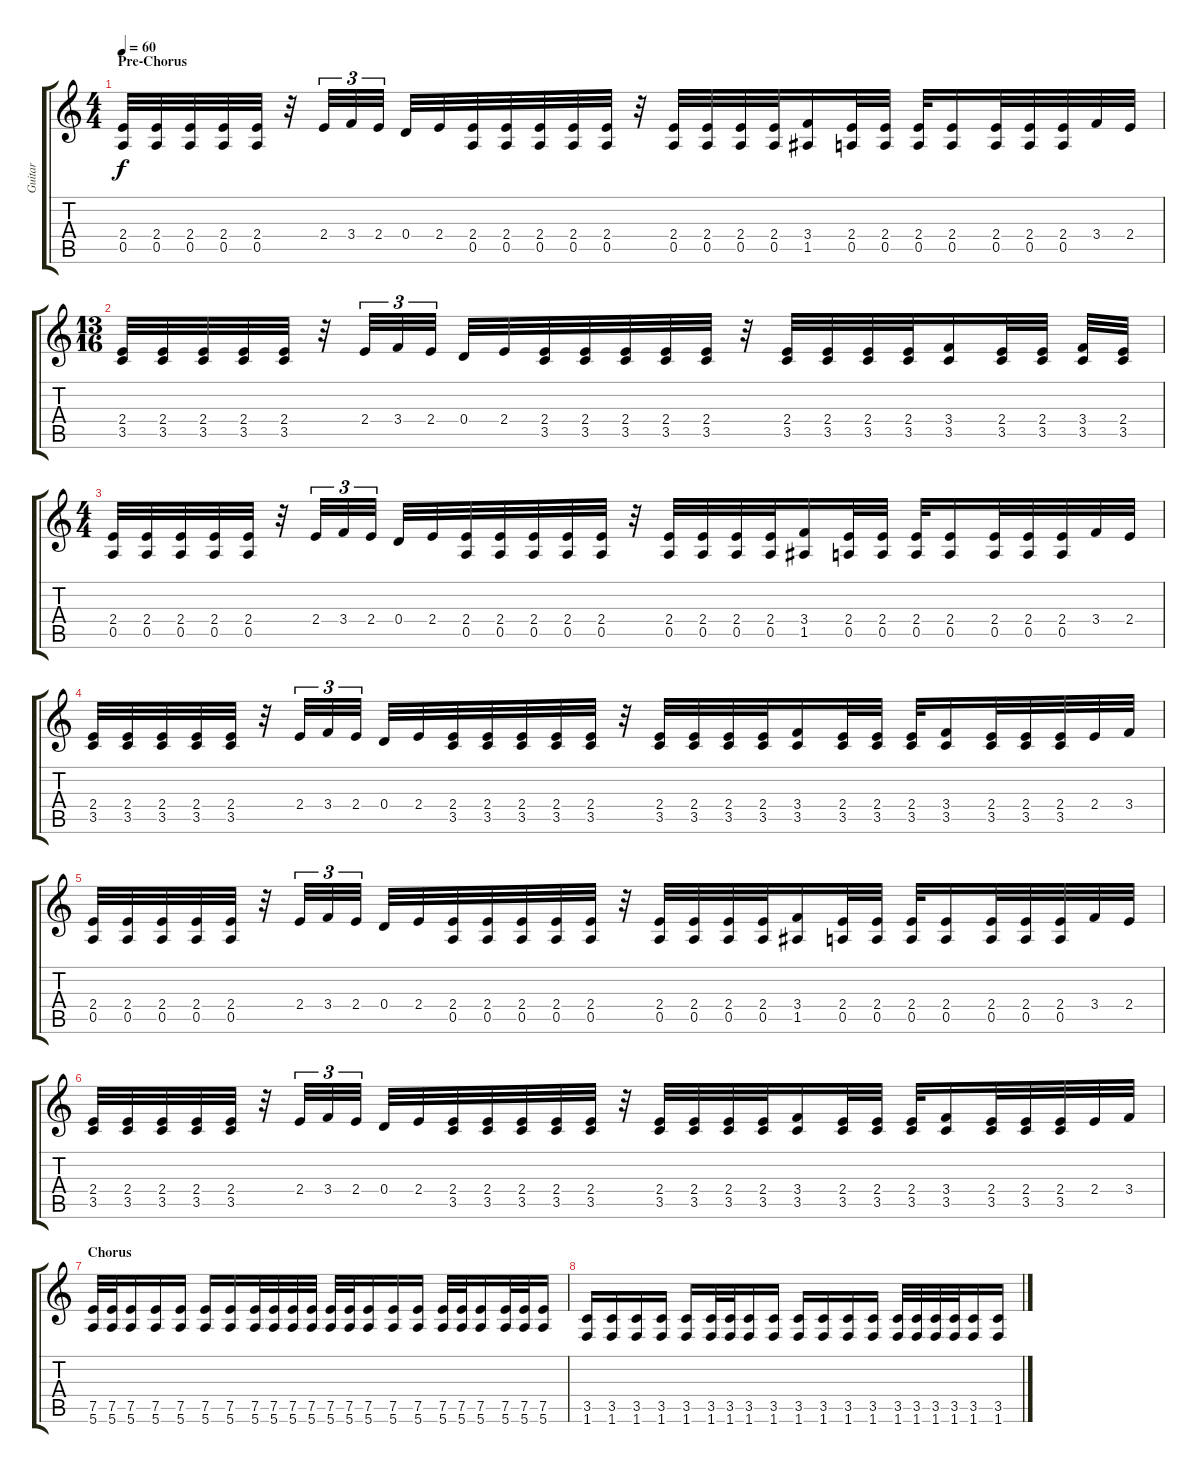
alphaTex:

\track ("Guitar" "Guitar") {instrument overdrivenguitar}
\staff {score tabs}
\tuning (E4 B3 G3 D3 A2 E2) {hide}
\ts (4 4)
\section ("" "Pre-Chorus")
\tempo 60
\clef g2
\ks c
(2.4 0.5).32{dy f} (2.4 0.5).32 (2.4 0.5).32 (2.4 0.5).32 (2.4 0.5).32 r.32 2.4.32{tu (3 2)} 3.4.32{tu (3 2)} 2.4.32{tu (3 2)} 0.4.32 2.4.32 (2.4 0.5).32 (2.4 0.5).32 (2.4 0.5).32 (2.4 0.5).32 (2.4 0.5).32 r.32 (2.4 0.5).32 (2.4 0.5).32 (2.4 0.5).32 (2.4 0.5).32 (3.4 1.5).16 (2.4 0.5).32 (2.4 0.5).32 (2.4 0.5).32 (2.4 0.5).16 (2.4 0.5).32 (2.4 0.5).32 (2.4 0.5).32 3.4.32 2.4.32 |
\ts (13 16)
(2.4 3.5).32 (2.4 3.5).32 (2.4 3.5).32 (2.4 3.5).32 (2.4 3.5).32 r.32 2.4.32{tu (3 2)} 3.4.32{tu (3 2)} 2.4.32{tu (3 2)} 0.4.32 2.4.32 (2.4 3.5).32 (2.4 3.5).32 (2.4 3.5).32 (2.4 3.5).32 (2.4 3.5).32 r.32 (2.4 3.5).32 (2.4 3.5).32 (2.4 3.5).32 (2.4 3.5).32 (3.4 3.5).16 (2.4 3.5).32 (2.4 3.5).32 (3.4 3.5).32 (2.4 3.5).32 |
\ts (4 4)
(2.4 0.5).32 (2.4 0.5).32 (2.4 0.5).32 (2.4 0.5).32 (2.4 0.5).32 r.32 2.4.32{tu (3 2)} 3.4.32{tu (3 2)} 2.4.32{tu (3 2)} 0.4.32 2.4.32 (2.4 0.5).32 (2.4 0.5).32 (2.4 0.5).32 (2.4 0.5).32 (2.4 0.5).32 r.32 (2.4 0.5).32 (2.4 0.5).32 (2.4 0.5).32 (2.4 0.5).32 (3.4 1.5).16 (2.4 0.5).32 (2.4 0.5).32 (2.4 0.5).32 (2.4 0.5).16 (2.4 0.5).32 (2.4 0.5).32 (2.4 0.5).32 3.4.32 2.4.32 |
(2.4 3.5).32 (2.4 3.5).32 (2.4 3.5).32 (2.4 3.5).32 (2.4 3.5).32 r.32 2.4.32{tu (3 2)} 3.4.32{tu (3 2)} 2.4.32{tu (3 2)} 0.4.32 2.4.32 (2.4 3.5).32 (2.4 3.5).32 (2.4 3.5).32 (2.4 3.5).32 (2.4 3.5).32 r.32 (2.4 3.5).32 (2.4 3.5).32 (2.4 3.5).32 (2.4 3.5).32 (3.4 3.5).16 (2.4 3.5).32 (2.4 3.5).32 (2.4 3.5).32 (3.4 3.5).16 (2.4 3.5).32 (2.4 3.5).32 (2.4 3.5).32 2.4.32 3.4.32 |
(2.4 0.5).32 (2.4 0.5).32 (2.4 0.5).32 (2.4 0.5).32 (2.4 0.5).32 r.32 2.4.32{tu (3 2)} 3.4.32{tu (3 2)} 2.4.32{tu (3 2)} 0.4.32 2.4.32 (2.4 0.5).32 (2.4 0.5).32 (2.4 0.5).32 (2.4 0.5).32 (2.4 0.5).32 r.32 (2.4 0.5).32 (2.4 0.5).32 (2.4 0.5).32 (2.4 0.5).32 (3.4 1.5).16 (2.4 0.5).32 (2.4 0.5).32 (2.4 0.5).32 (2.4 0.5).16 (2.4 0.5).32 (2.4 0.5).32 (2.4 0.5).32 3.4.32 2.4.32 |
(2.4 3.5).32 (2.4 3.5).32 (2.4 3.5).32 (2.4 3.5).32 (2.4 3.5).32 r.32 2.4.32{tu (3 2)} 3.4.32{tu (3 2)} 2.4.32{tu (3 2)} 0.4.32 2.4.32 (2.4 3.5).32 (2.4 3.5).32 (2.4 3.5).32 (2.4 3.5).32 (2.4 3.5).32 r.32 (2.4 3.5).32 (2.4 3.5).32 (2.4 3.5).32 (2.4 3.5).32 (3.4 3.5).16 (2.4 3.5).32 (2.4 3.5).32 (2.4 3.5).32 (3.4 3.5).16 (2.4 3.5).32 (2.4 3.5).32 (2.4 3.5).32 2.4.32 3.4.32 |
\section ("" "Chorus")
(7.5 5.6).32 (7.5 5.6).32 (7.5 5.6).16 (7.5 5.6).16 (7.5 5.6).16 (7.5 5.6).16 (7.5 5.6).16 (7.5 5.6).32 (7.5 5.6).32 (7.5 5.6).32 (7.5 5.6).32 (7.5 5.6).32 (7.5 5.6).32 (7.5 5.6).16 (7.5 5.6).16 (7.5 5.6).16 (7.5 5.6).32 (7.5 5.6).32 (7.5 5.6).16 (7.5 5.6).32 (7.5 5.6).32 (7.5 5.6).16 |
(3.5 1.6).16 (3.5 1.6).16 (3.5 1.6).16 (3.5 1.6).16 (3.5 1.6).16 (3.5 1.6).32 (3.5 1.6).32 (3.5 1.6).16 (3.5 1.6).16 (3.5 1.6).16 (3.5 1.6).16 (3.5 1.6).16 (3.5 1.6).16 (3.5 1.6).32 (3.5 1.6).32 (3.5 1.6).32 (3.5 1.6).32 (3.5 1.6).16 (3.5 1.6).16
